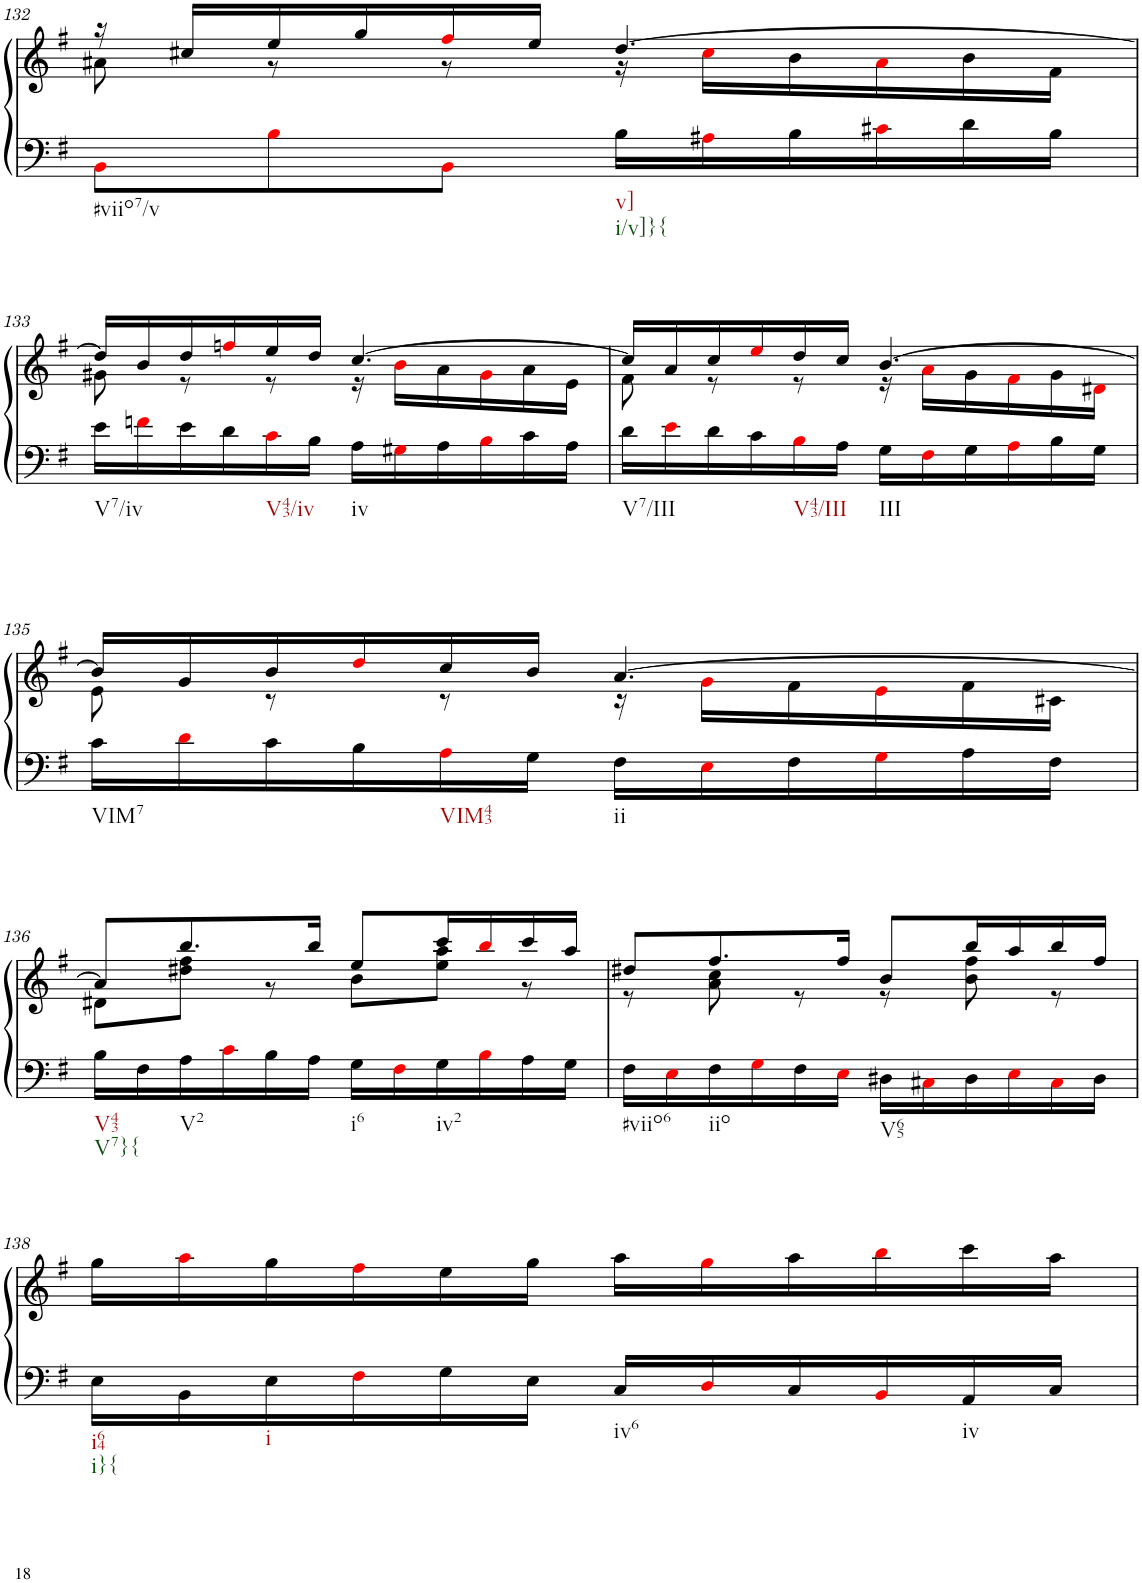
**kern	**kern
*part1	*part1
*staff2	*staff1
*I"unbenannt9	*
!!LO:PB:g=z
*clefF4	*clefG2
*k[f#]	*k[f#]
*M6/8	*M6/8
=132	=132
*	*^
!LO:TX:b:t=#viio7/v	!	!
8BBi\L	16r	8a#X\
.	16cc#X/LL	.
8Bi\	16ee/	8r
.	16gg/	.
8BBi\J	16ff#i/	8r
.	16ee/JJ	.
!LO:TX:b:t=v]	!	!
!LO:TX:b:t=i/v]}{	!	!
16B\LL	[4.dd/	16r
16A#Xi\	.	16cc#i\LL
16B\	.	16b\
16c#Xi\	.	16a#i\
16d\	.	16b\
16B\JJ	.	16f#\JJ
!!LO:LB:g=z	!!
=133	=133	=133
!LO:TX:b:t=V7/iv	!	!
16e\LL	16dd/LL]	8g#X\
16fni\	16b/	.
16e\	16dd/	8r
16d\	16ffni/	.
!LO:TX:b:t=V43/iv	!	!
16ci\	16ee/	8r
16B\JJ	16dd/JJ	.
!LO:TX:b:t=iv	!	!
16A\LL	[4.cc/	16r
16G#Xi\	.	16bi\LL
16A\	.	16a\
16Bi\	.	16g#i\
16c\	.	16a\
16A\JJ	.	16e\JJ
=134	=134	=134
!LO:TX:b:t=V7/III	!	!
16d\LL	16cc/LL]	8f#\
16ei\	16a/	.
16d\	16cc/	8r
16c\	16eei/	.
!LO:TX:b:t=V43/III	!	!
16Bi\	16dd/	8r
16A\JJ	16cc/JJ	.
!LO:TX:b:t=III	!	!
16G\LL	[4.b/	16r
16F#i\	.	16ai\LL
16G\	.	16g\
16Ai\	.	16f#i\
16B\	.	16g\
16G\JJ	.	16d#Xi\JJ
!!LO:LB:g=z	!!
=135	=135	=135
!LO:TX:b:t=VIM7	!	!
16c\LL	16b/LL]	8e\
16di\	16g/	.
16c\	16b/	8r
16B\	16ddi/	.
!LO:TX:b:t=VIM43	!	!
16Ai\	16cc/	8r
16G\JJ	16b/JJ	.
!LO:TX:b:t=ii	!	!
16F#\LL	[4.a/	16r
16Ei\	.	16gi\LL
16F#\	.	16f#\
16Gi\	.	16ei\
16A\	.	16f#\
16F#\JJ	.	16c#X\JJ
!!LO:LB:g=z	!!
=136	=136	=136
!LO:TX:b:t=V43	!	!
!LO:TX:b:t=V7}{	!	!
16B\LL	8a/L]	8d#X\L
16F#\	.	.
!LO:TX:b:t=V2	!	!
16A\	8.bb/	8dd#X\ 8ff#\J
16ci\	.	.
16B\	.	8r
16A\JJ	16bb/Jk	.
!LO:TX:b:t=i6	!	!
16G\LL	8ee/L	8b\L
16F#i\	.	.
!LO:TX:b:t=iv2	!	!
16G\	16ccc/L	8ee\ 8aa\J
16Bi\	16bbi/	.
16A\	16ccc/	8r
16G\JJ	16aa/JJ	.
=137	=137	=137
!LO:TX:b:t=#viio6	!	!
16F#\LL	8dd#X/L	8r
16Ei\	.	.
!LO:TX:b:t=iio	!	!
16F#\	8.ff#/	8a\ 8cc\
16Gi\	.	.
16F#\	.	8r
16Ei\JJ	16ff#/Jk	.
!LO:TX:b:t=V65	!	!
16D#X\LL	8b/L	8r
16C#Xi\	.	.
16D#\	16bb/L	8b\ 8ff#\
16Ei\	16aa/	.
16C#i\	16bb/	8r
16D#\JJ	16ff#/JJ	.
*	*v	*v
!!LO:LB:g=z
=138	=138
!LO:TX:b:t=i64	!
!LO:TX:b:t=i}{	!
16E\LL	16gg\LL
16BB\	16aai\
!LO:TX:b:t=i	!
16E\	16gg\
16F#i\	16ff#i\
16G\	16ee\
16E\JJ	16gg\JJ
!LO:TX:b:t=iv6	!
16C/LL	16aa\LL
16Di/	16ggi\
16C/	16aa\
16BBi/	16bbi\
!LO:TX:b:t=iv	!
16AA/	16ccc\
16C/JJ	16aa\JJ
=	=
*-	*-
